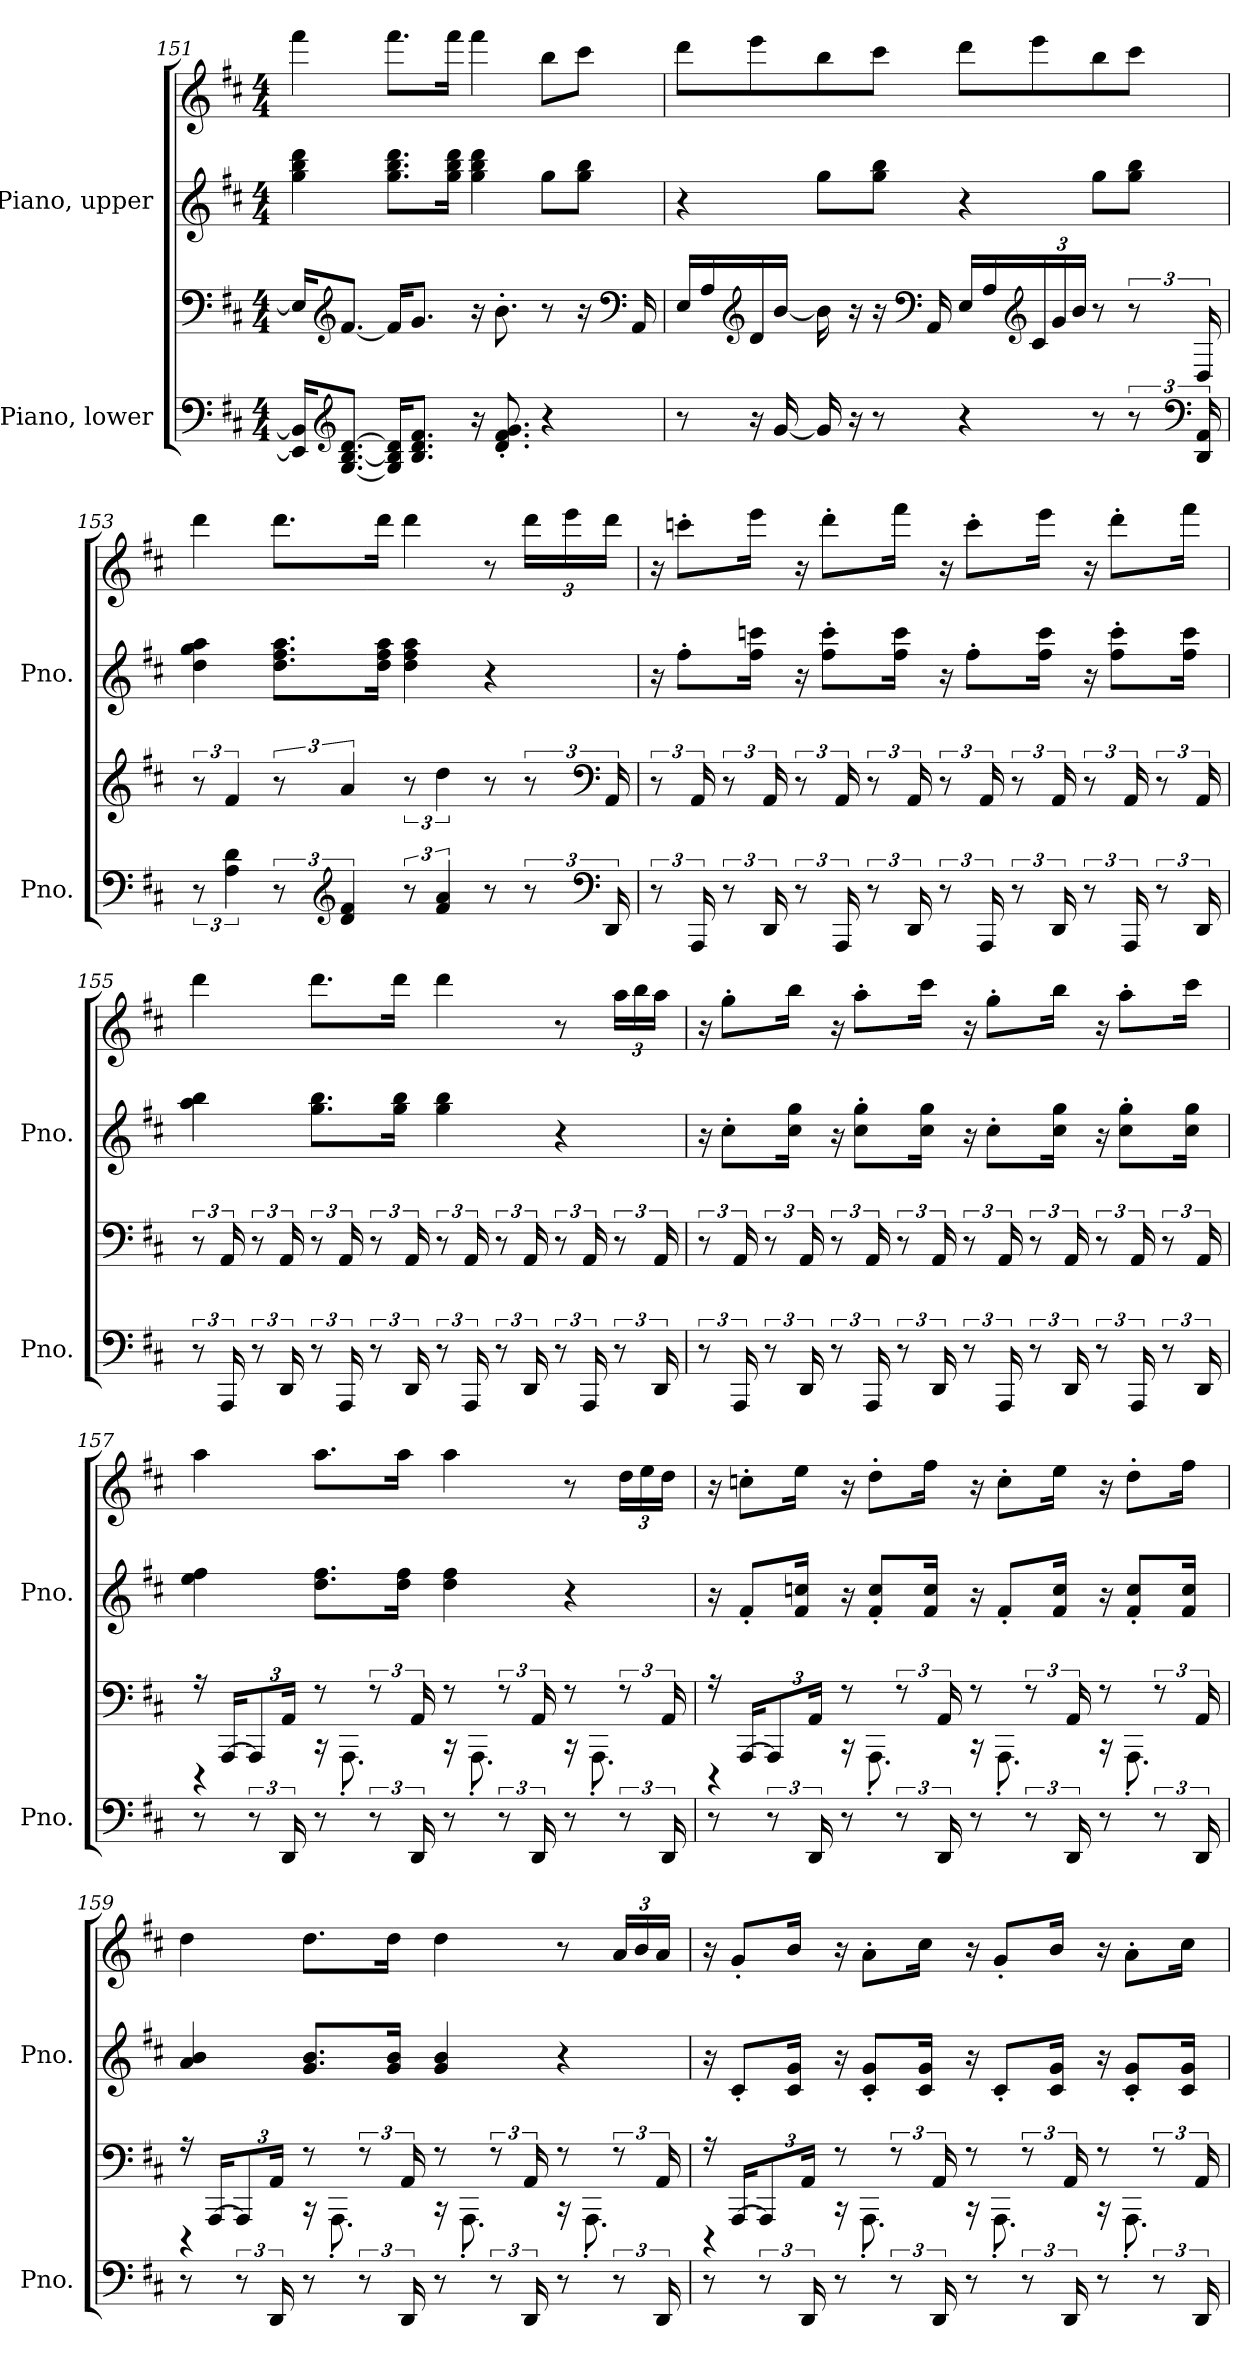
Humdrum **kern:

**kern	**kern	**kern	**kern
*part2	*part2	*part1	*part1
*staff4	*staff3	*staff2	*staff1
*I"Piano, lower	*	*I"Piano, upper	*
*I'Pno.	*	*I'Pno.	*
*clefF4	*clefF4	*clefG2	*clefG2
*k[f#c#]	*k[f#c#]	*k[f#c#]	*k[f#c#]
*M4/4	*M4/4	*M4/4	*M4/4
=151	=151	=151	=151
16EE/] 16BB/]KL	16E/KL]	4gg\ 4bb\ 4ddd\	4fff#\
*clefG2	*clefG2	*	*
[8.G/ [8.B/ [8.d/J	[8.f#/J	.	.
16G/] 16B/] 16d/]KL	16f#/KL]	8.gg\ 8.bb\ 8.ddd\L	8.fff#\L
8.B/ 8.d/ 8.f#/J	8.g/J	.	.
.	.	16gg\ 16bb\ 16ddd\Jk	16fff#\Jk
16r	16r	4gg\ 4bb\ 4ddd\	4fff#\
8.d/' 8.f#/' 8.g/'	8.b'\	.	.
4r	8r	8gg\L	8bb\L
.	16r	8gg\ 8bb\J	8ccc#\J
*	*clefF4	*	*
.	16AA/	.	.
!!LO:PB:g=z
=152	=152	=152	=152
8r	16E/LL	4r	8ddd\L
.	16A/	.	.
*	*clefG2	*	*
16r	16d/	.	8eee\
[16g/	[16b/JJ	.	.
16g/]	16b\]	8gg\L	8bb\
16r	16r	.	.
8r	16r	8gg\ 8bb\J	8ccc#\J
*	*clefF4	*	*
.	16AA/	.	.
4r	16E/LL	4r	8ddd\L
.	16A/	.	.
*	*clefG2	*	*
*	*Xbrackettup	*	*
.	24c#/	.	8eee\
.	24g/	.	.
.	24b/JJ	.	.
8r	8r	8gg\L	8bb\
*	*brackettup	*	*
12r	12r	8gg\ 8bb\J	8ccc#\J
*clefF4	*	*	*
24DD/ 24AA/	24D/	.	.
=153	=153	=153	=153
12r	12r	4dd\ 4gg\ 4aa\	4ddd\
6A\ 6d\	6f#/	.	.
12r	12r	8.dd\ 8.ff#\ 8.aa\L	8.ddd\L
*clefG2	*	*	*
6d/ 6f#/	6a/	.	.
.	.	16dd\ 16ff#\ 16aa\Jk	16ddd\Jk
12r	12r	4dd\ 4ff#\ 4aa\	4ddd\
6f#/ 6a/	6dd\	.	.
8r	8r	4r	8r
*	*	*	*Xbrackettup
12r	12r	.	24ddd\LL
.	.	.	24eee\
*clefF4	*clefF4	*	*
24DD/	24AA/	.	24ddd\JJ
!!LO:LB:g=z
=154	=154	=154	=154
12r	12r	16r	16r
.	.	8ff#'\L	8cccn'\L
24AAA/	24AA/	.	.
12r	12r	.	.
.	.	16ff#\ 16cccn\Jk	16eee\Jk
24DD/	24AA/	.	.
12r	12r	16r	16r
.	.	8ff#\' 8ccc\'L	8ddd'\L
24AAA/	24AA/	.	.
12r	12r	.	.
.	.	16ff#\ 16ccc\Jk	16fff#\Jk
24DD/	24AA/	.	.
12r	12r	16r	16r
.	.	8ff#'\L	8ccc'\L
24AAA/	24AA/	.	.
12r	12r	.	.
.	.	16ff#\ 16ccc\Jk	16eee\Jk
24DD/	24AA/	.	.
12r	12r	16r	16r
.	.	8ff#\' 8ccc\'L	8ddd'\L
24AAA/	24AA/	.	.
12r	12r	.	.
.	.	16ff#\ 16ccc\Jk	16fff#\Jk
24DD/	24AA/	.	.
=155	=155	=155	=155
12r	12r	4aa\ 4bb\	4ddd\
24AAA/	24AA/	.	.
12r	12r	.	.
24DD/	24AA/	.	.
12r	12r	8.gg\ 8.bb\L	8.ddd\L
24AAA/	24AA/	.	.
12r	12r	.	.
.	.	16gg\ 16bb\Jk	16ddd\Jk
24DD/	24AA/	.	.
12r	12r	4gg\ 4bb\	4ddd\
24AAA/	24AA/	.	.
12r	12r	.	.
24DD/	24AA/	.	.
12r	12r	4r	8r
24AAA/	24AA/	.	.
12r	12r	.	24aa\LL
.	.	.	24bb\
24DD/	24AA/	.	24aa\JJ
!!LO:LB:g=z
=156	=156	=156	=156
12r	12r	16r	16r
.	.	8cc#'\L	8gg'\L
24AAA/	24AA/	.	.
12r	12r	.	.
.	.	16cc#\ 16gg\Jk	16bb\Jk
24DD/	24AA/	.	.
12r	12r	16r	16r
.	.	8cc#\' 8gg\'L	8aa'\L
24AAA/	24AA/	.	.
12r	12r	.	.
.	.	16cc#\ 16gg\Jk	16ccc#\Jk
24DD/	24AA/	.	.
12r	12r	16r	16r
.	.	8cc#'\L	8gg'\L
24AAA/	24AA/	.	.
12r	12r	.	.
.	.	16cc#\ 16gg\Jk	16bb\Jk
24DD/	24AA/	.	.
12r	12r	16r	16r
.	.	8cc#\' 8gg\'L	8aa'\L
24AAA/	24AA/	.	.
12r	12r	.	.
.	.	16cc#\ 16gg\Jk	16ccc#\Jk
24DD/	24AA/	.	.
=157	=157	=157	=157
*	*^	*	*
8r	16r	4r	4ee\ 4ff#\	4aa\
.	[16AAA/KL	.	.	.
*	*Xbrackettup	*	*	*
12r	12AAA/]	.	.	.
24DD/	24AA/Jk	.	.	.
8r	8r	16r	8.dd\ 8.ff#\L	8.aa\L
.	.	8.AAA'\	.	.
*	*brackettup	*	*	*
12r	12r	.	.	.
.	.	.	16dd\ 16ff#\Jk	16aa\Jk
24DD/	24AA/	.	.	.
8r	8r	16r	4dd\ 4ff#\	4aa\
.	.	8.AAA'\	.	.
12r	12r	.	.	.
24DD/	24AA/	.	.	.
8r	8r	16r	4r	8r
.	.	8.AAA'\	.	.
12r	12r	.	.	24dd\LL
.	.	.	.	24ee\
24DD/	24AA/	.	.	24dd\JJ
!!LO:PB:g=z
=158	=158	=158	=158	=158
8r	16r	4r	16r	16r
.	[16AAA/KL	.	8f#'/L	8ccn'\L
*	*Xbrackettup	*	*	*
12r	12AAA/]	.	.	.
.	.	.	16f#/ 16ccn/Jk	16ee\Jk
24DD/	24AA/Jk	.	.	.
8r	8r	16r	16r	16r
.	.	8.AAA'\	8f#/' 8cc/'L	8dd'\L
*	*brackettup	*	*	*
12r	12r	.	.	.
.	.	.	16f#/ 16cc/Jk	16ff#\Jk
24DD/	24AA/	.	.	.
8r	8r	16r	16r	16r
.	.	8.AAA'\	8f#'/L	8cc'\L
12r	12r	.	.	.
.	.	.	16f#/ 16cc/Jk	16ee\Jk
24DD/	24AA/	.	.	.
8r	8r	16r	16r	16r
.	.	8.AAA'\	8f#/' 8cc/'L	8dd'\L
12r	12r	.	.	.
.	.	.	16f#/ 16cc/Jk	16ff#\Jk
24DD/	24AA/	.	.	.
=159	=159	=159	=159	=159
8r	16r	4r	4a/ 4b/	4dd\
.	[16AAA/KL	.	.	.
*	*Xbrackettup	*	*	*
12r	12AAA/]	.	.	.
24DD/	24AA/Jk	.	.	.
8r	8r	16r	8.g/ 8.b/L	8.dd\L
.	.	8.AAA'\	.	.
*	*brackettup	*	*	*
12r	12r	.	.	.
.	.	.	16g/ 16b/Jk	16dd\Jk
24DD/	24AA/	.	.	.
8r	8r	16r	4g/ 4b/	4dd\
.	.	8.AAA'\	.	.
12r	12r	.	.	.
24DD/	24AA/	.	.	.
8r	8r	16r	4r	8r
.	.	8.AAA'\	.	.
12r	12r	.	.	24a/LL
.	.	.	.	24b/
24DD/	24AA/	.	.	24a/JJ
!!LO:LB:g=z
=160	=160	=160	=160	=160
8r	16r	4r	16r	16r
.	[16AAA/KL	.	8c#'/L	8g'/L
*	*Xbrackettup	*	*	*
12r	12AAA/]	.	.	.
.	.	.	16c#/ 16g/Jk	16b/Jk
24DD/	24AA/Jk	.	.	.
8r	8r	16r	16r	16r
.	.	8.AAA'\	8c#/' 8g/'L	8a'\L
*	*brackettup	*	*	*
12r	12r	.	.	.
.	.	.	16c#/ 16g/Jk	16cc#\Jk
24DD/	24AA/	.	.	.
8r	8r	16r	16r	16r
.	.	8.AAA'\	8c#'/L	8g'/L
12r	12r	.	.	.
.	.	.	16c#/ 16g/Jk	16b/Jk
24DD/	24AA/	.	.	.
8r	8r	16r	16r	16r
.	.	8.AAA'\	8c#/' 8g/'L	8a'\L
12r	12r	.	.	.
.	.	.	16c#/ 16g/Jk	16cc#\Jk
24DD/	24AA/	.	.	.
*	*v	*v	*	*
=	=	=	=
*-	*-	*-	*-
